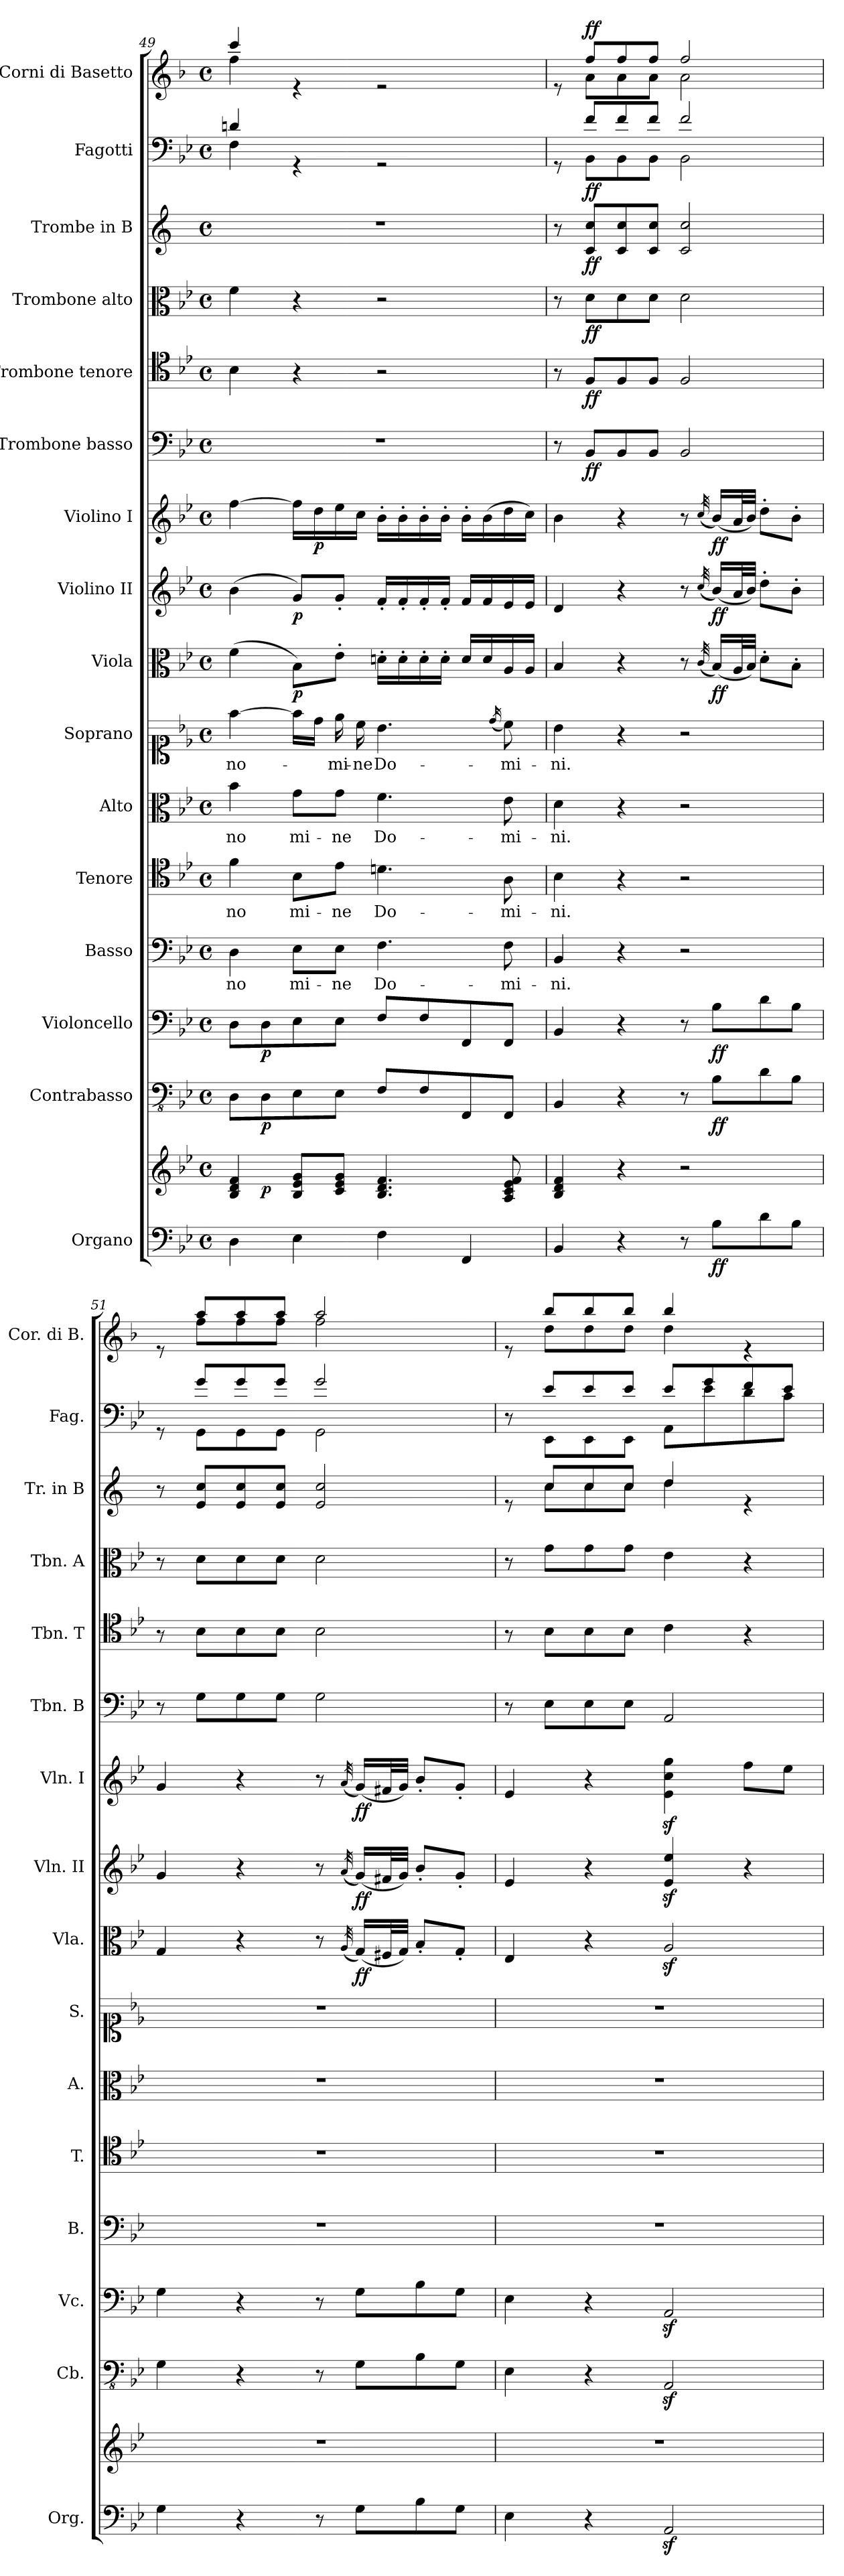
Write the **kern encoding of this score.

**kern	**kern	**dynam	**kern	**dynam	**kern	**dynam	**kern	**text	**dynam	**kern	**text	**dynam	**kern	**text	**dynam	**kern	**text	**dynam	**kern	**dynam	**kern	**dynam	**kern	**dynam	**kern	**dynam	**kern	**dynam	**kern	**dynam	**kern	**dynam	**kern	**dynam	**kern	**text	**text	**dynam
*part16	*part16	*part16	*part15	*part15	*part14	*part14	*part13	*part13	*part13	*part12	*part12	*part12	*part11	*part11	*part11	*part10	*part10	*part10	*part9	*part9	*part8	*part8	*part7	*part7	*part6	*part6	*part5	*part5	*part4	*part4	*part3	*part3	*part2	*part2	*part1	*part1	*part1	*part1
*staff17	*staff16	*staff16/17	*staff15	*staff15	*staff14	*staff14	*staff13	*staff13	*staff13	*staff12	*staff12	*staff12	*staff11	*staff11	*staff11	*staff10	*staff10	*staff10	*staff9	*staff9	*staff8	*staff8	*staff7	*staff7	*staff6	*staff6	*staff5	*staff5	*staff4	*staff4	*staff3	*staff3	*staff2	*staff2	*staff1	*staff1	*staff1	*staff1
*I"Organo	*	*	*I"Contrabasso	*	*I"Violoncello	*	*I"Basso	*	*	*I"Tenore	*	*	*I"Alto	*	*	*I"Soprano	*	*	*I"Viola	*	*I"Violino II	*	*I"Violino I	*	*I"Trombone basso	*	*I"Trombone tenore	*	*I"Trombone alto	*	*I"Trombe in B	*	*I"Fagotti	*	*I"Corni di Basetto	*	*	*
*I'Org.	*	*	*I'Cb.	*	*I'Vc.	*	*I'B.	*	*	*I'T.	*	*	*I'A.	*	*	*I'S.	*	*	*I'Vla.	*	*I'Vln. II	*	*I'Vln. I	*	*I'Tbn. B	*	*I'Tbn. T	*	*I'Tbn. A	*	*I'Tr. in B	*	*I'Fag.	*	*I'Cor. di B.	*	*	*
*clefF4	*clefG2	*	*clefFv4	*	*clefF4	*	*clefF4	*	*	*clefC4	*	*	*clefC3	*	*	*clefC1	*	*	*clefC3	*	*clefG2	*	*clefG2	*	*clefF4	*	*clefC4	*	*clefC3	*	*clefG2	*	*clefF4	*	*clefG2	*	*	*
*	*	*	*	*	*	*	*	*	*	*	*	*	*	*	*	*	*	*	*	*	*	*	*	*	*	*	*	*	*	*	*ITrd1c2	*	*	*	*ITrd4c7	*	*	*
*k[b-e-]	*k[b-e-]	*	*k[b-e-]	*	*k[b-e-]	*	*k[b-e-]	*	*	*k[b-e-]	*	*	*k[b-e-]	*	*	*k[b-e-]	*	*	*k[b-e-]	*	*k[b-e-]	*	*k[b-e-]	*	*k[b-e-]	*	*k[b-e-]	*	*k[b-e-]	*	*k[b-e-]	*	*k[b-e-]	*	*k[b-e-]	*	*	*
*M4/4	*M4/4	*	*M4/4	*	*M4/4	*	*M4/4	*	*	*M4/4	*	*	*M4/4	*	*	*M4/4	*	*	*M4/4	*	*M4/4	*	*M4/4	*	*M4/4	*	*M4/4	*	*M4/4	*	*M4/4	*	*M4/4	*	*M4/4	*	*	*
*met(c)	*met(c)	*	*met(c)	*	*met(c)	*	*met(c)	*	*	*met(c)	*	*	*met(c)	*	*	*met(c)	*	*	*met(c)	*	*met(c)	*	*met(c)	*	*met(c)	*	*met(c)	*	*met(c)	*	*met(c)	*	*met(c)	*	*met(c)	*	*	*
=49	=49	=49	=49	=49	=49	=49	=49	=49	=49	=49	=49	=49	=49	=49	=49	=49	=49	=49	=49	=49	=49	=49	=49	=49	=49	=49	=49	=49	=49	=49	=49	=49	=49	=49	=49	=49	=49	=49
!	!	!	!	!	!	!	!	!LO:LY:b	!LO:DY:a	!	!LO:LY:b	!LO:DY:a	!	!LO:LY:b	!LO:DY:a	!	!LO:LY:b	!LO:DY:a	!	!	!	!	!	!	!	!	!	!	!	!	!	!	!	!	!	!	!	!
*	*^	*	*	*	*	*	*	*	*	*	*	*	*	*	*	*	*	*	*	*	*	*	*	*	*	*	*	*	*	*	*	*	*^	*	*^	*	*	*
4D\	4B-/ 4d/ 4f/	8ryy	.	8DD\L	.	8D\L	.	4D\	no	other-dynamics	4f\	no	other-dynamics	4b-\	no	other-dynamics	[4ff\	no-	other-dynamics	(>4f\	.	(>4b-\	.	[4ff\	.	1r	.	4B-\	.	4f\	.	1r	.	4dn/	4F\	.	4ff/	4b-\	.	.	.
!	!	!	!LO:DY:b	!	!LO:DY:b	!	!LO:DY:b	!	!	!	!	!	!	!	!	!	!	!	!	!	!	!	!	!	!	!	!	!	!	!	!	!	!	!	!	!	!	!	!	!	!
.	.	2..ryy	p	8DD\	p	8D\	p	.	.	.	.	.	.	.	.	.	.	.	.	.	.	.	.	.	.	.	.	.	.	.	.	.	.	.	.	.	.	.	.	.	.
!	!	!	!	!	!	!	!	!	!LO:LY:b	!	!	!LO:LY:b	!	!	!LO:LY:b	!	!	!	!	!	!LO:DY:b	!	!LO:DY:b	!	!	!	!	!	!	!	!	!	!	!	!	!	!	!	!	!	!
4E-\	8B-/ 8e-/ 8g/L	.	.	8EE-\	.	8E-\	.	8E-\L	mi-	.	8B-\L	mi-	.	8g\L	mi-	.	16ff\LL]	.	.	8B-\L)	p	8g/L)	p	16ff\LL]	.	.	.	4r	.	4r	.	.	.	4rGG	2.ryy	.	4re	2.ryy	.	.	.
!	!	!	!	!	!	!	!	!	!	!	!	!	!	!	!	!	!	!	!	!	!	!	!	!	!LO:DY:b	!	!	!	!	!	!	!	!	!	!	!	!	!	!	!	!
.	.	.	.	.	.	.	.	.	.	.	.	.	.	.	.	.	16dd\JJ	.	.	.	.	.	.	16dd\	p	.	.	.	.	.	.	.	.	.	.	.	.	.	.	.	.
!	!	!	!	!	!	!	!	!	!LO:LY:b	!	!	!LO:LY:b	!	!	!LO:LY:b	!	!	!LO:LY:b	!	!	!	!	!	!	!	!	!	!	!	!	!	!	!	!	!	!	!	!	!	!	!
.	8c/ 8e-/ 8g/J	.	.	8EE-\J	.	8E-\J	.	8E-\J	-ne	.	8e-\J	-ne	.	8g\J	-ne	.	16ee-\	-mi-	.	8e-'\J	.	8g'/J	.	16ee-\	.	.	.	.	.	.	.	.	.	.	.	.	.	.	.	.	.
!	!	!	!	!	!	!	!	!	!	!	!	!	!	!	!	!	!	!LO:LY:b	!	!	!	!	!	!	!	!	!	!	!	!	!	!	!	!	!	!	!	!	!	!	!
.	.	.	.	.	.	.	.	.	.	.	.	.	.	.	.	.	16cc\	-ne	.	.	.	.	.	16cc\JJ	.	.	.	.	.	.	.	.	.	.	.	.	.	.	.	.	.
!	!	!	!	!	!	!	!	!	!LO:LY:b	!	!	!LO:LY:b	!	!	!LO:LY:b	!	!	!LO:LY:b	!	!	!	!	!	!	!	!	!	!	!	!	!	!	!	!	!	!	!	!	!	!	!
4F\	4.B-/ 4.d/ 4.f/	.	.	8FF/L	.	8F/L	.	4.F\	Do-	.	4.dn\	Do-	.	4.f\	Do-	.	4.b-\	Do-	.	16dn'\LL	.	16f'/LL	.	16b-'\LL	.	.	.	2r	.	2r	.	.	.	2rGG	.	.	2re	.	.	.	.
.	.	.	.	.	.	.	.	.	.	.	.	.	.	.	.	.	.	.	.	16d'\	.	16f'/	.	16b-'\	.	.	.	.	.	.	.	.	.	.	.	.	.	.	.	.	.
.	.	.	.	8FF/	.	8F/	.	.	.	.	.	.	.	.	.	.	.	.	.	16d'\	.	16f'/	.	16b-'\	.	.	.	.	.	.	.	.	.	.	.	.	.	.	.	.	.
.	.	.	.	.	.	.	.	.	.	.	.	.	.	.	.	.	.	.	.	16d'\JJ	.	16f'/JJ	.	16b-'\JJ	.	.	.	.	.	.	.	.	.	.	.	.	.	.	.	.	.
4FF/	.	.	.	8FFF/	.	8FF/	.	.	.	.	.	.	.	.	.	.	.	.	.	16d/LL	.	16f/LL	.	16b-'\LL	.	.	.	.	.	.	.	.	.	.	.	.	.	.	.	.	.
.	.	.	.	.	.	.	.	.	.	.	.	.	.	.	.	.	.	.	.	16d/	.	16f/	.	(>16b-\	.	.	.	.	.	.	.	.	.	.	.	.	.	.	.	.	.
.	.	.	.	.	.	.	.	.	.	.	.	.	.	.	.	.	(<16qdd/	.	.	.	.	.	.	.	.	.	.	.	.	.	.	.	.	.	.	.	.	.	.	.	.
!	!	!	!	!	!	!	!	!	!LO:LY:b	!	!	!LO:LY:b	!	!	!LO:LY:b	!	!	!LO:LY:b	!	!	!	!	!	!	!	!	!	!	!	!	!	!	!	!	!	!	!	!	!	!	!
.	8A/ 8c/ 8e-/ 8f/	.	.	8FFF/J	.	8FF/J	.	8F\	-mi-	.	8A\	-mi-	.	8e-\	-mi-	.	8cc\)	-mi-	.	16A/	.	16e-/	.	16dd\	.	.	.	.	.	.	.	.	.	.	.	.	.	.	.	.	.
.	.	.	.	.	.	.	.	.	.	.	.	.	.	.	.	.	.	.	.	16A/JJ	.	16e-/JJ	.	16cc\JJ)	.	.	.	.	.	.	.	.	.	.	.	.	.	.	.	.	.
=50	=50	=50	=50	=50	=50	=50	=50	=50	=50	=50	=50	=50	=50	=50	=50	=50	=50	=50	=50	=50	=50	=50	=50	=50	=50	=50	=50	=50	=50	=50	=50	=50	=50	=50	=50	=50	=50	=50	=50	=50	=50
!	!	!	!	!	!	!	!	!	!LO:LY:b	!	!	!LO:LY:b	!	!	!LO:LY:b	!	!	!LO:LY:b	!	!	!	!	!	!	!	!	!	!	!	!	!	!	!	!	!	!	!	!	!	!	!
*	*v	*v	*	*	*	*	*	*	*	*	*	*	*	*	*	*	*	*	*	*	*	*	*	*	*	*	*	*	*	*	*	*	*	*	*	*	*	*	*	*	*
4BB-/	4B-/ 4d/ 4f/	.	4BBB-/	.	4BB-/	.	4BB-/	ni.	.	4B-\	-ni.	.	4d\	-ni.	.	4b-\	-ni.	.	4B-/	.	4d/	.	4b-\	.	8r	.	8r	.	8r	.	8r	.	8rGG	8ryy	.	8re	8ryy	.	.	.
!	!	!	!	!	!	!	!	!	!	!	!	!	!	!	!	!	!	!	!	!	!	!	!	!	!	!LO:DY:b	!	!LO:DY:b	!	!LO:DY:b	!	!LO:DY:b	!	!	!LO:DY:b	!	!	!LO:LY:b	!LO:LY:b	!LO:DY:b
.	.	.	.	.	.	.	.	.	.	.	.	.	.	.	.	.	.	.	.	.	.	.	.	.	8BB-/L	ff	8F/L	ff	8d\L	ff	8B-/ 8b-/L	ff	8f/L	8BB-\L	ff	8b-/L	8d\L	.	.	ff
4r	4r	.	4r	.	4r	.	4r	.	.	4r	.	.	4r	.	.	4r	.	.	4r	.	4r	.	4r	.	8BB-/	.	8F/	.	8d\	.	8B-/ 8b-/	.	8f/	8BB-\	.	8b-/	8d\	.	.	.
.	.	.	.	.	.	.	.	.	.	.	.	.	.	.	.	.	.	.	.	.	.	.	.	.	8BB-/J	.	8F/J	.	8d\J	.	8B-/ 8b-/J	.	8f/J	8BB-\J	.	8b-/J	8d\J	.	.	.
8r	2r	.	8r	.	8r	.	2r	.	.	2r	.	.	2r	.	.	2r	.	.	8r	.	8r	.	8r	.	2BB-/	.	2F/	.	2d\	.	2B-/ 2b-/	.	2f/	2BB-\	.	2b-/	2d\	.	.	.
.	.	.	.	.	.	.	.	.	.	.	.	.	.	.	.	.	.	.	(<32qc/	.	(<32qcc/	.	(<32qcc/	.	.	.	.	.	.	.	.	.	.	.	.	.	.	.	.	.
!	!	!LO:DY:b=2	!	!LO:DY:b	!	!LO:DY:b	!	!	!	!	!	!	!	!	!	!	!	!	!	!LO:DY:b	!	!LO:DY:b	!	!LO:DY:b	!	!	!	!	!	!	!	!	!	!	!	!	!	!	!	!
8B-\L	.	ff	8BB-\L	ff	8B-\L	ff	.	.	.	.	.	.	.	.	.	.	.	.	(<16B-/LL)	ff	(<16b-/LL)	ff	(<16b-/LL)	ff	.	.	.	.	.	.	.	.	.	.	.	.	.	.	.	.
.	.	.	.	.	.	.	.	.	.	.	.	.	.	.	.	.	.	.	32A/L	.	32a/L	.	32a/L	.	.	.	.	.	.	.	.	.	.	.	.	.	.	.	.	.
.	.	.	.	.	.	.	.	.	.	.	.	.	.	.	.	.	.	.	32B-/JJJ)	.	32b-/JJJ)	.	32b-/JJJ)	.	.	.	.	.	.	.	.	.	.	.	.	.	.	.	.	.
8d\	.	.	8D\	.	8d\	.	.	.	.	.	.	.	.	.	.	.	.	.	8d'\L	.	8dd'\L	.	8dd'\L	.	.	.	.	.	.	.	.	.	.	.	.	.	.	.	.	.
8B-\J	.	.	8BB-\J	.	8B-\J	.	.	.	.	.	.	.	.	.	.	.	.	.	8B-'\J	.	8b-'\J	.	8b-'\J	.	.	.	.	.	.	.	.	.	.	.	.	.	.	.	.	.
=51	=51	=51	=51	=51	=51	=51	=51	=51	=51	=51	=51	=51	=51	=51	=51	=51	=51	=51	=51	=51	=51	=51	=51	=51	=51	=51	=51	=51	=51	=51	=51	=51	=51	=51	=51	=51	=51	=51	=51	=51
4G\	1r	.	4GG\	.	4G\	.	1r	.	.	1r	.	.	1r	.	.	1r	.	.	4G/	.	4g/	.	4g/	.	8r	.	8r	.	8r	.	8r	.	8rGG	8ryy	.	8re	8ryy	.	.	.
.	.	.	.	.	.	.	.	.	.	.	.	.	.	.	.	.	.	.	.	.	.	.	.	.	8G\L	.	8B-\L	.	8d\L	.	8d/ 8b-/L	.	8g/L	8GG\L	.	8dd/L	8b-\L	.	.	.
4r	.	.	4r	.	4r	.	.	.	.	.	.	.	.	.	.	.	.	.	4r	.	4r	.	4r	.	8G\	.	8B-\	.	8d\	.	8d/ 8b-/	.	8g/	8GG\	.	8dd/	8b-\	.	.	.
.	.	.	.	.	.	.	.	.	.	.	.	.	.	.	.	.	.	.	.	.	.	.	.	.	8G\J	.	8B-\J	.	8d\J	.	8d/ 8b-/J	.	8g/J	8GG\J	.	8dd/J	8b-\J	.	.	.
8r	.	.	8r	.	8r	.	.	.	.	.	.	.	.	.	.	.	.	.	8r	.	8r	.	8r	.	2G\	.	2B-\	.	2d\	.	2d/ 2b-/	.	2g/	2GG\	.	2dd/	2b-\	.	.	.
.	.	.	.	.	.	.	.	.	.	.	.	.	.	.	.	.	.	.	(<32qA/	.	(<32qa/	.	(<32qa/	.	.	.	.	.	.	.	.	.	.	.	.	.	.	.	.	.
!	!	!	!	!	!	!	!	!	!	!	!	!	!	!	!	!	!	!	!	!LO:DY:b	!	!LO:DY:b	!	!LO:DY:b	!	!	!	!	!	!	!	!	!	!	!	!	!	!	!	!
8G\L	.	.	8GG\L	.	8G\L	.	.	.	.	.	.	.	.	.	.	.	.	.	(<16G/LL)	ff	(<16g/LL)	ff	(<16g/LL)	ff	.	.	.	.	.	.	.	.	.	.	.	.	.	.	.	.
.	.	.	.	.	.	.	.	.	.	.	.	.	.	.	.	.	.	.	32F#X/L	.	32f#X/L	.	32f#X/L	.	.	.	.	.	.	.	.	.	.	.	.	.	.	.	.	.
.	.	.	.	.	.	.	.	.	.	.	.	.	.	.	.	.	.	.	32G/JJJ)	.	32g/JJJ)	.	32g/JJJ)	.	.	.	.	.	.	.	.	.	.	.	.	.	.	.	.	.
8B-\	.	.	8BB-\	.	8B-\	.	.	.	.	.	.	.	.	.	.	.	.	.	8B-'/L	.	8b-'/L	.	8b-'/L	.	.	.	.	.	.	.	.	.	.	.	.	.	.	.	.	.
8G\J	.	.	8GG\J	.	8G\J	.	.	.	.	.	.	.	.	.	.	.	.	.	8G'/J	.	8g'/J	.	8g'/J	.	.	.	.	.	.	.	.	.	.	.	.	.	.	.	.	.
!!LO:PB:g=z	!!
=52	=52	=52	=52	=52	=52	=52	=52	=52	=52	=52	=52	=52	=52	=52	=52	=52	=52	=52	=52	=52	=52	=52	=52	=52	=52	=52	=52	=52	=52	=52	=52	=52	=52	=52	=52	=52	=52	=52	=52	=52
*	*	*	*	*	*	*	*	*	*	*	*	*	*	*	*	*	*	*	*	*	*	*	*	*	*	*	*	*	*	*	*^	*	*	*	*	*	*	*	*	*
4E-\	1r	.	4EE-\	.	4E-\	.	1r	.	.	1r	.	.	1r	.	.	1r	.	.	4E-/	.	4e-/	.	4e-/	.	8r	.	8r	.	8r	.	8re	8ryy	.	8r	8ryy	.	8re	8ryy	.	.	.
.	.	.	.	.	.	.	.	.	.	.	.	.	.	.	.	.	.	.	.	.	.	.	.	.	8E-\L	.	8B-\L	.	8g\L	.	8b-/L	8b-\L	.	8e-/L	8EE-\L	.	8ee-/L	8g\L	.	.	.
4r	.	.	4r	.	4r	.	.	.	.	.	.	.	.	.	.	.	.	.	4r	.	4r	.	4r	.	8E-\	.	8B-\	.	8g\	.	8b-/	8b-\	.	8e-/	8EE-\	.	8ee-/	8g\	.	.	.
.	.	.	.	.	.	.	.	.	.	.	.	.	.	.	.	.	.	.	.	.	.	.	.	.	8E-\J	.	8B-\J	.	8g\J	.	8b-/J	8b-\J	.	8e-/J	8EE-\J	.	8ee-/J	8g\J	.	.	.
2AAz</	.	.	2AAAz</	.	2AAz</	.	.	.	.	.	.	.	.	.	.	.	.	.	2Az</	.	4e-/z< 4ee-/z<	.	4e-\z< 4cc\z< 4gg\z<	.	2AA/	.	4c\	.	4e-\	.	4cc/	4cc\	.	8e-/L	8AA\L	.	4ee-/	4g\	.	.	.
.	.	.	.	.	.	.	.	.	.	.	.	.	.	.	.	.	.	.	.	.	.	.	.	.	.	.	.	.	.	.	.	.	.	8g/	8e-\	.	.	.	.	.	.
.	.	.	.	.	.	.	.	.	.	.	.	.	.	.	.	.	.	.	.	.	4r	.	8ff\L	.	.	.	4r	.	4r	.	4re	4ryy	.	8f/	8d\	.	4re	4ryy	.	.	.
.	.	.	.	.	.	.	.	.	.	.	.	.	.	.	.	.	.	.	.	.	.	.	8ee-\J	.	.	.	.	.	.	.	.	.	.	8e-/J	8c\J	.	.	.	.	.	.
*	*	*	*	*	*	*	*	*	*	*	*	*	*	*	*	*	*	*	*	*	*	*	*	*	*	*	*	*	*	*	*v	*v	*	*	*	*	*v	*v	*	*	*
*	*	*	*	*	*	*	*	*	*	*	*	*	*	*	*	*	*	*	*	*	*	*	*	*	*	*	*	*	*	*	*	*	*v	*v	*	*	*	*	*
=	=	=	=	=	=	=	=	=	=	=	=	=	=	=	=	=	=	=	=	=	=	=	=	=	=	=	=	=	=	=	=	=	=	=	=	=	=	=
*-	*-	*-	*-	*-	*-	*-	*-	*-	*-	*-	*-	*-	*-	*-	*-	*-	*-	*-	*-	*-	*-	*-	*-	*-	*-	*-	*-	*-	*-	*-	*-	*-	*-	*-	*-	*-	*-	*-
